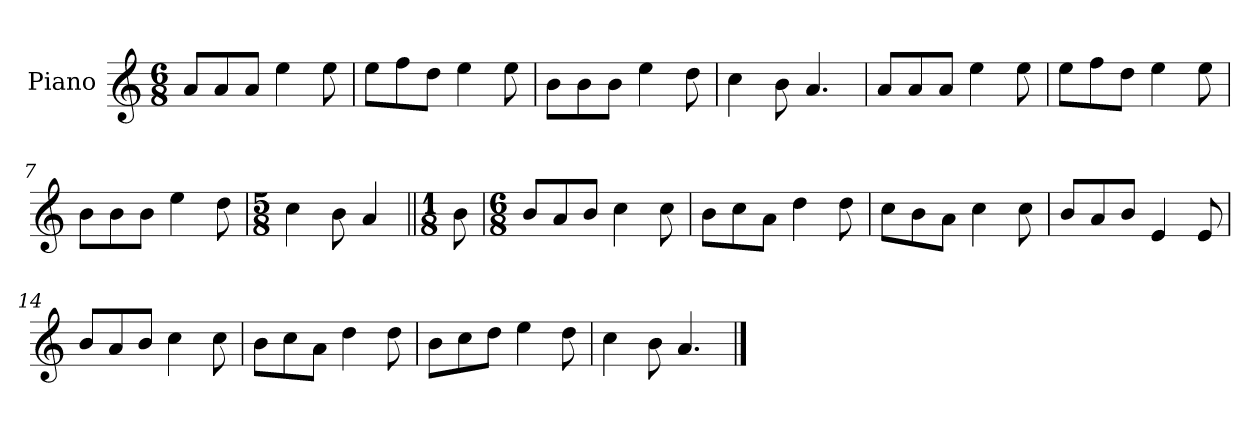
**kern
*part1
*staff1
*I"Piano
*I'Pno.
*clefG2
*k[]
*M6/8
=1
8a/L
8a/
8a/J
4ee\
8ee\
=2
8ee\L
8ff\
8dd\J
4ee\
8ee\
=3
8b\L
8b\
8b\J
4ee\
8dd\
=4
4cc\
8b\
4.a/
=5
8a/L
8a/
8a/J
4ee\
8ee\
=6
8ee\L
8ff\
8dd\J
4ee\
8ee\
=7
8b\L
8b\
8b\J
4ee\
8dd\
=8
*M5/8
4cc\
8b\
4a/
!!LO:LB:g=z
=9||
*M1/8
8b\
=10
*M6/8
8b/L
8a/
8b/J
4cc\
8cc\
=11
8b\L
8cc\
8a\J
4dd\
8dd\
=12
8cc\L
8b\
8a\J
4cc\
8cc\
=13
8b/L
8a/
8b/J
4e/
8e/
=14
8b/L
8a/
8b/J
4cc\
8cc\
=15
8b\L
8cc\
8a\J
4dd\
8dd\
=16
8b\L
8cc\
8dd\J
4ee\
8dd\
=17
4cc\
8b\
4.a/
==
*-
